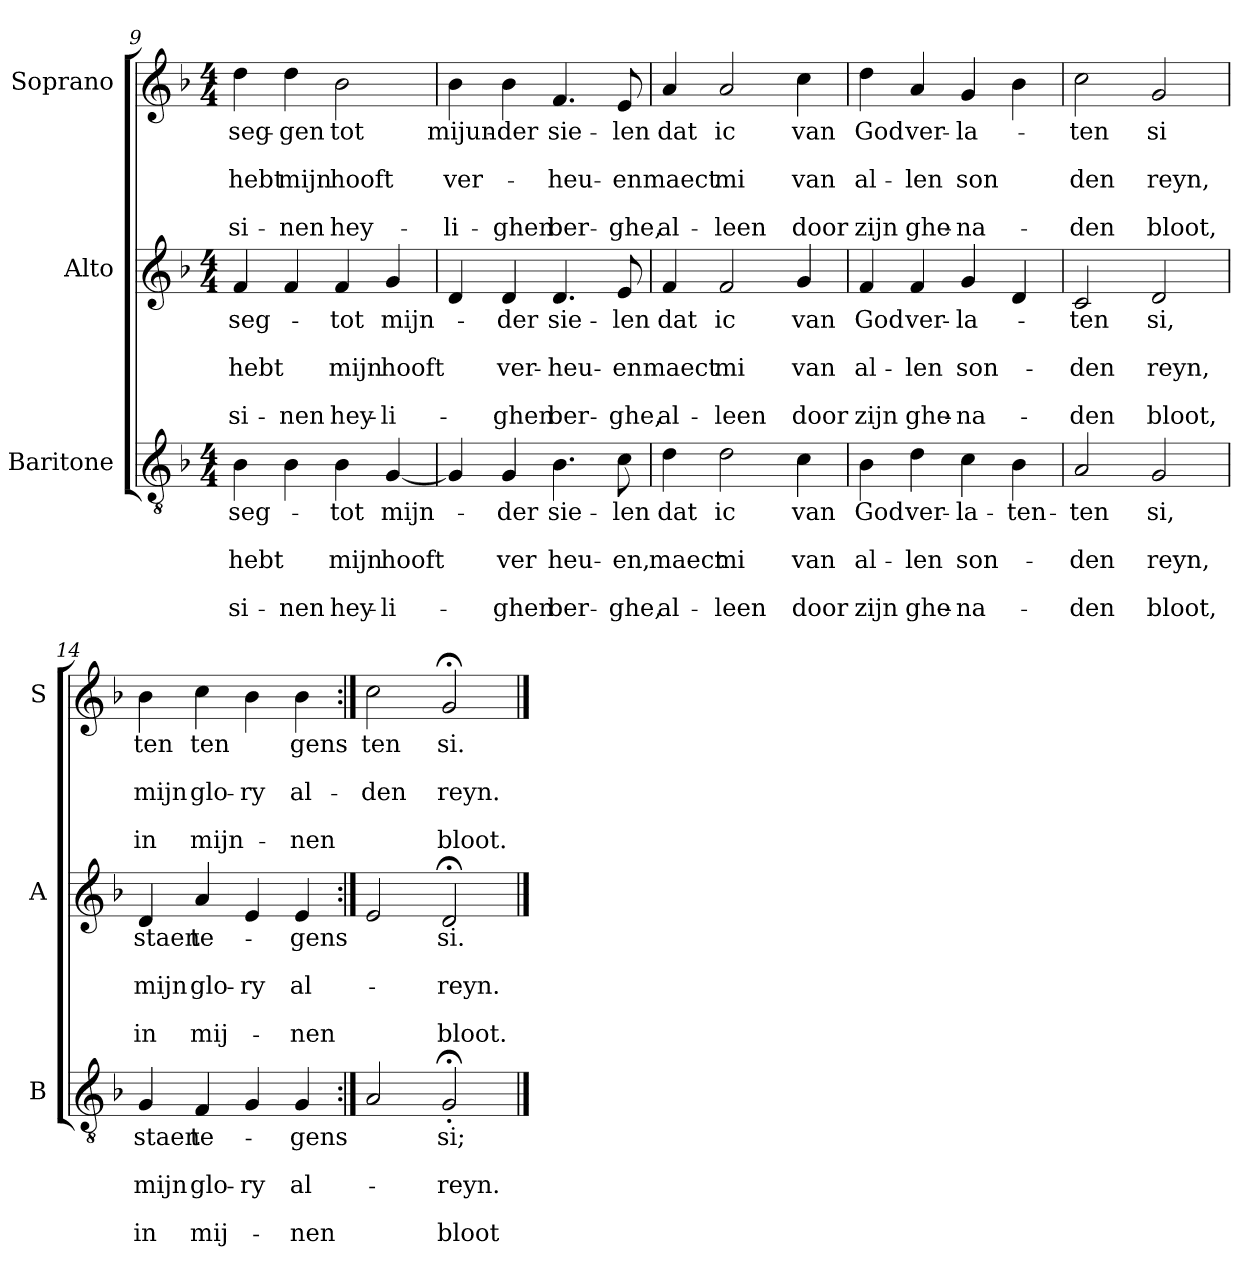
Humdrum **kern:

**kern	**text	**text	**text	**text	**text	**kern	**text	**text	**text	**text	**text	**kern	**text	**text	**text	**text	**text
*part3	*part3	*part3	*part3	*part3	*part3	*part2	*part2	*part2	*part2	*part2	*part2	*part1	*part1	*part1	*part1	*part1	*part1
*staff3	*staff3	*staff3	*staff3	*staff3	*staff3	*staff2	*staff2	*staff2	*staff2	*staff2	*staff2	*staff1	*staff1	*staff1	*staff1	*staff1	*staff1
*I"Baritone	*	*	*	*	*	*I"Alto	*	*	*	*	*	*I"Soprano	*	*	*	*	*
*I'B	*	*	*	*	*	*I'A	*	*	*	*	*	*I'S	*	*	*	*	*
*clefGv2	*	*	*	*	*	*clefG2	*	*	*	*	*	*clefG2	*	*	*	*	*
*k[b-]	*	*	*	*	*	*k[b-]	*	*	*	*	*	*k[b-]	*	*	*	*	*
*F:	*	*	*	*	*	*F:	*	*	*	*	*	*F:	*	*	*	*	*
*M4/4	*	*	*	*	*	*M4/4	*	*	*	*	*	*M4/4	*	*	*	*	*
=9	=9	=9	=9	=9	=9	=9	=9	=9	=9	=9	=9	=9	=9	=9	=9	=9	=9
!	!LO:LY:b	!	!LO:LY:b	!	!LO:LY:b	!	!LO:LY:b	!	!LO:LY:b	!	!LO:LY:b	!	!LO:LY:b	!	!LO:LY:b	!	!LO:LY:b
4B-\	seg-	.	hebt	.	si-	4f/	seg-	.	hebt	.	si-	4dd\	seg-	.	hebt	.	si-
!	!	!	!	!	!LO:LY:b	!	!	!	!	!	!LO:LY:b	!	!LO:LY:b	!	!LO:LY:b	!	!LO:LY:b
4B-\	.	.	.	.	-nen	4f/	.	.	.	.	-nen	4dd\	-gen	.	mijn	.	-nen
!	!LO:LY:b	!	!LO:LY:b	!	!LO:LY:b	!	!LO:LY:b	!	!LO:LY:b	!	!LO:LY:b	!	!LO:LY:b	!	!LO:LY:b	!	!LO:LY:b
4B-\	tot	.	mijn	.	hey-	4f/	tot	.	mijn	.	hey-	2b-\	tot	.	hooft	.	hey-
!	!LO:LY:b	!	!LO:LY:b	!	!LO:LY:b	!	!LO:LY:b	!	!LO:LY:b	!	!LO:LY:b	!	!	!	!	!	!
[4G/	mijn-	.	hooft	.	-li-	4g/	mijn-	.	hooft	.	-li-	.	.	.	.	.	.
=10	=10	=10	=10	=10	=10	=10	=10	=10	=10	=10	=10	=10	=10	=10	=10	=10	=10
!	!	!	!	!	!	!	!	!	!	!	!	!	!LO:LY:b	!	!LO:LY:b	!	!LO:LY:b
4G/]	.	.	.	.	.	4d/	.	.	.	.	.	4b-\	mijun-	.	ver-	.	-li-
!	!LO:LY:b	!	!LO:LY:b	!	!LO:LY:b	!	!LO:LY:b	!	!LO:LY:b	!	!LO:LY:b	!	!LO:LY:b	!	!	!	!LO:LY:b
4G/	-der	.	ver	.	-ghen	4d/	-der	.	ver-	.	-ghen	4b-\	-der	.	.	.	-ghen
!	!LO:LY:b	!	!LO:LY:b	!	!LO:LY:b	!	!LO:LY:b	!	!LO:LY:b	!	!LO:LY:b	!	!LO:LY:b	!	!LO:LY:b	!	!LO:LY:b
4.B-\	sie-	.	heu-	.	ber-	4.d/	sie-	.	-heu-	.	ber-	4.f/	sie-	.	-heu-	.	ber-
!	!LO:LY:b	!	!LO:LY:b	!	!LO:LY:b	!	!LO:LY:b	!	!LO:LY:b	!	!LO:LY:b	!	!LO:LY:b	!	!LO:LY:b	!	!LO:LY:b
8c\	-len	.	-en,	.	-ghe,	8e/	-len	.	-en	.	-ghe,	8e/	-len	.	-en	.	-ghe,
!!LO:PB:g=z
=11	=11	=11	=11	=11	=11	=11	=11	=11	=11	=11	=11	=11	=11	=11	=11	=11	=11
!	!LO:LY:b	!	!LO:LY:b	!	!LO:LY:b	!	!LO:LY:b	!	!LO:LY:b	!	!LO:LY:b	!	!LO:LY:b	!	!LO:LY:b	!	!LO:LY:b
4d\	dat	.	maect	.	al-	4f/	dat	.	maect	.	al-	4a/	dat	.	maect	.	al-
!	!LO:LY:b	!	!LO:LY:b	!	!LO:LY:b	!	!LO:LY:b	!	!LO:LY:b	!	!LO:LY:b	!	!LO:LY:b	!	!LO:LY:b	!	!LO:LY:b
2d\	ic	.	mi	.	-leen	2f/	ic	.	mi	.	-leen	2a/	ic	.	mi	.	-leen
!	!LO:LY:b	!	!LO:LY:b	!	!LO:LY:b	!	!LO:LY:b	!	!LO:LY:b	!	!LO:LY:b	!	!LO:LY:b	!	!LO:LY:b	!	!LO:LY:b
4c\	van	.	van	.	door	4g/	van	.	van	.	door	4cc\	van	.	van	.	door
=12	=12	=12	=12	=12	=12	=12	=12	=12	=12	=12	=12	=12	=12	=12	=12	=12	=12
!	!LO:LY:b	!	!LO:LY:b	!	!LO:LY:b	!	!LO:LY:b	!	!LO:LY:b	!	!LO:LY:b	!	!LO:LY:b	!	!LO:LY:b	!	!LO:LY:b
4B-\	God	.	al-	.	zijn	4f/	God	.	al-	.	zijn	4dd\	God	.	al-	.	zijn
!	!LO:LY:b	!	!LO:LY:b	!	!LO:LY:b	!	!LO:LY:b	!	!LO:LY:b	!	!LO:LY:b	!	!LO:LY:b	!	!LO:LY:b	!	!LO:LY:b
4d\	ver-	.	-len	.	ghe-	4f/	ver-	.	-len	.	ghe-	4a/	ver-	.	-len	.	ghe-
!	!LO:LY:b	!	!LO:LY:b	!	!LO:LY:b	!	!LO:LY:b	!	!LO:LY:b	!	!LO:LY:b	!	!LO:LY:b	!	!LO:LY:b	!	!LO:LY:b
4c\	-la-	.	son-	.	-na-	4g/	-la-	.	son-	.	-na-	4g/	-la-	.	son	.	-na-
!	!LO:LY:b	!	!	!	!	!	!	!	!	!	!	!	!	!	!	!	!
4B-\	-ten-	.	.	.	.	4d/	.	.	.	.	.	4b-\	.	.	.	.	.
=13	=13	=13	=13	=13	=13	=13	=13	=13	=13	=13	=13	=13	=13	=13	=13	=13	=13
!	!LO:LY:b	!	!LO:LY:b	!	!LO:LY:b	!	!LO:LY:b	!	!LO:LY:b	!	!LO:LY:b	!	!LO:LY:b	!	!LO:LY:b	!	!LO:LY:b
2A/	-ten	.	-den	.	-den	2c/	-ten	.	-den	.	-den	2cc\	-ten	.	den	.	-den
!	!LO:LY:b	!	!LO:LY:b	!	!LO:LY:b	!	!LO:LY:b	!	!LO:LY:b	!	!LO:LY:b	!	!LO:LY:b	!	!LO:LY:b	!	!LO:LY:b
2G/	si,	.	reyn,	.	bloot,	2d/	si,	.	reyn,	.	bloot,	2g/	si	.	reyn,	.	bloot,
=14	=14	=14	=14	=14	=14	=14	=14	=14	=14	=14	=14	=14	=14	=14	=14	=14	=14
!	!LO:LY:b	!	!LO:LY:b	!	!LO:LY:b	!	!LO:LY:b	!	!LO:LY:b	!	!LO:LY:b	!	!LO:LY:b	!	!LO:LY:b	!	!LO:LY:b
4G/	staen	.	mijn	.	in	4d/	staen	.	mijn	.	in	4b-\	ten	.	mijn	.	in
!	!LO:LY:b	!	!LO:LY:b	!	!LO:LY:b	!	!LO:LY:b	!	!LO:LY:b	!	!LO:LY:b	!	!LO:LY:b	!	!LO:LY:b	!	!LO:LY:b
4F/	te-	.	glo-	.	mij-	4a/	te-	.	glo-	.	mij-	4cc\	ten	.	glo-	.	mijn-
!	!	!	!LO:LY:b	!	!	!	!	!	!LO:LY:b	!	!	!	!	!	!LO:LY:b	!	!
4G/	.	.	-ry	.	.	4e/	.	.	-ry	.	.	4b-\	.	.	-ry	.	.
!	!LO:LY:b	!	!LO:LY:b	!	!LO:LY:b	!	!LO:LY:b	!	!LO:LY:b	!	!LO:LY:b	!	!LO:LY:b	!	!LO:LY:b	!	!LO:LY:b
4G/	-gens	.	al-	.	-nen	4e/	-gens	.	al-	.	-nen	4b-\	gens	.	al-	.	-nen
=15:|!	=15:|!	=15:|!	=15:|!	=15:|!	=15:|!	=15:|!	=15:|!	=15:|!	=15:|!	=15:|!	=15:|!	=15:|!	=15:|!	=15:|!	=15:|!	=15:|!	=15:|!
!	!	!	!	!	!	!	!	!	!	!	!	!	!LO:LY:b	!	!LO:LY:b	!	!
2A/	.	.	.	.	.	2e/	.	.	.	.	.	2cc\	ten	.	-den	.	.
!	!LO:LY:b	!	!LO:LY:b	!	!LO:LY:b	!	!LO:LY:b	!	!LO:LY:b	!	!LO:LY:b	!	!LO:LY:b	!	!LO:LY:b	!	!LO:LY:b
2G;<'</	si;	.	-reyn.	.	bloot	2d;</	si.	.	-reyn.	.	bloot.	2g;</	si.	.	reyn.	.	bloot.
==	==	==	==	==	==	==	==	==	==	==	==	==	==	==	==	==	==
*-	*-	*-	*-	*-	*-	*-	*-	*-	*-	*-	*-	*-	*-	*-	*-	*-	*-
